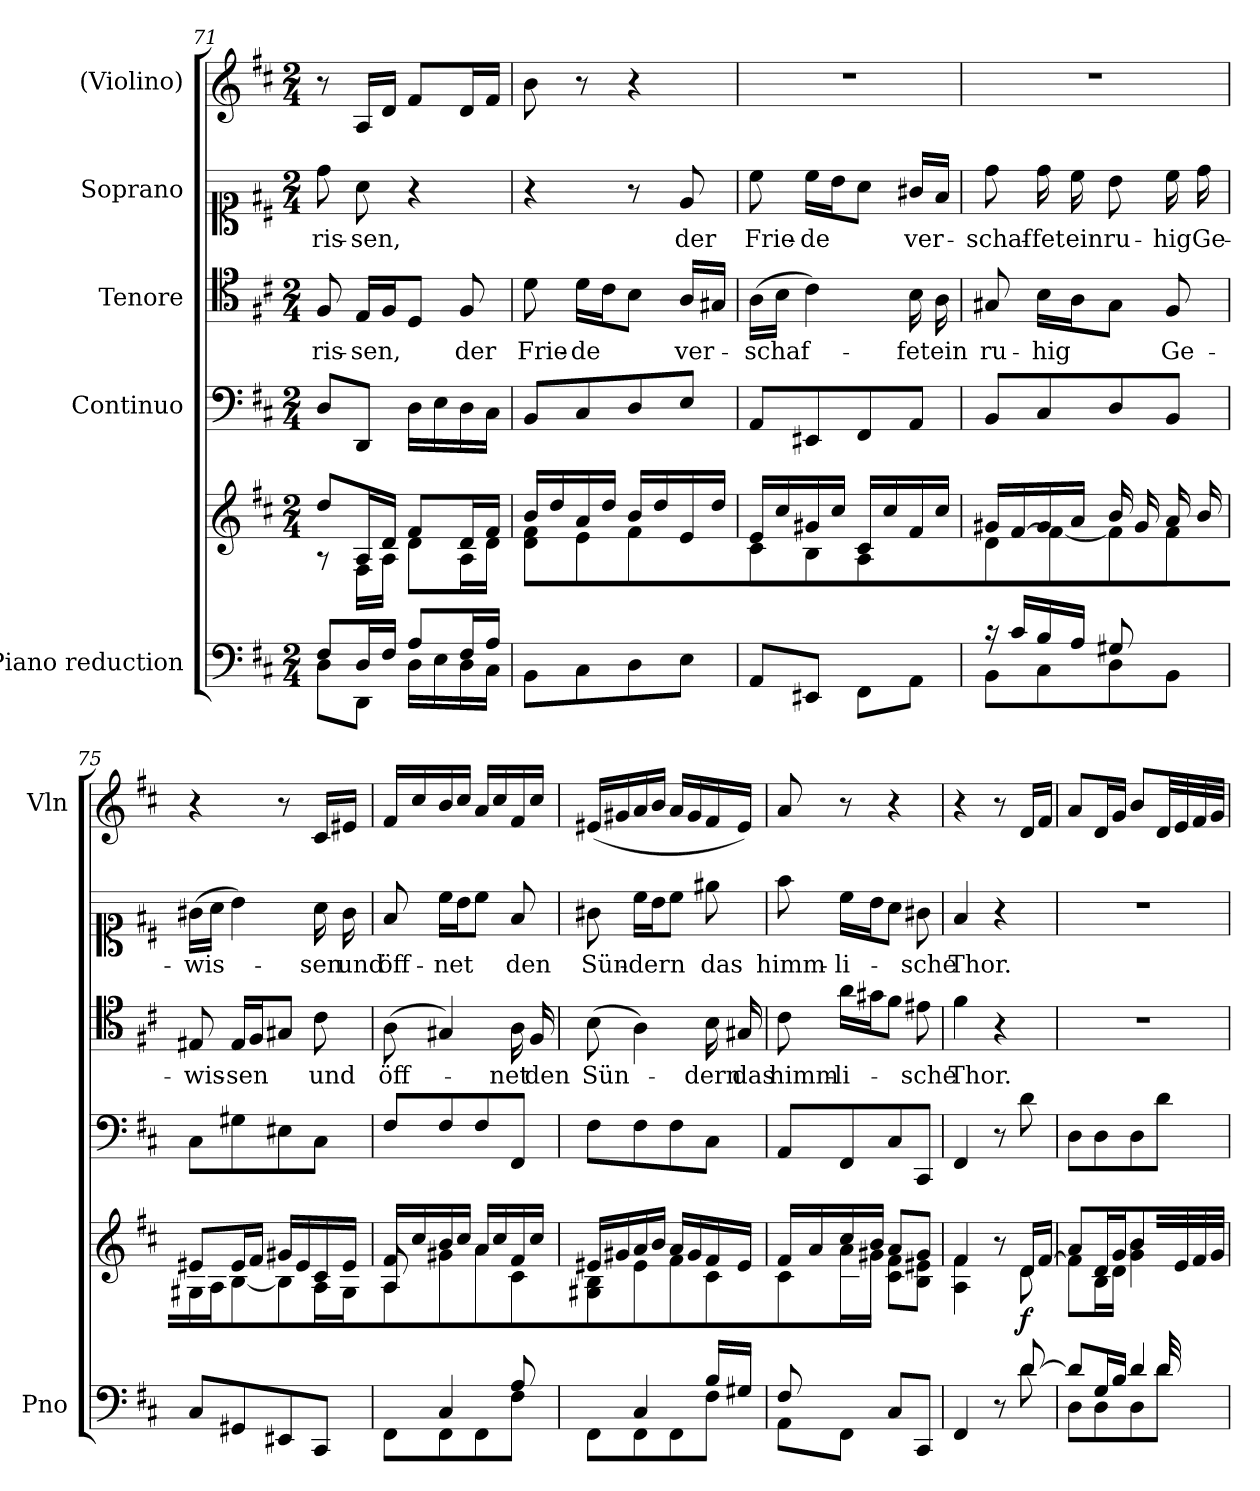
**kern	**kern	**dynam	**kern	**dynam	**kern	**text	**kern	**text	**kern	**dynam
*part5	*part5	*part5	*part4	*part4	*part3	*part3	*part2	*part2	*part1	*part1
*staff6	*staff5	*staff5/6	*staff4	*staff4	*staff3	*staff3	*staff2	*staff2	*staff1	*staff1
*I"Piano reduction	*	*	*I"Continuo	*	*I"Tenore	*	*I"Soprano	*	*I"(Violino)	*
*I'Pno	*	*	*	*	*	*	*	*	*I'Vln	*
*clefF4	*clefG2	*	*clefF4	*	*clefC4	*	*clefC1	*	*clefG2	*
*k[f#c#]	*k[f#c#]	*	*k[f#c#]	*	*k[f#c#]	*	*k[f#c#]	*	*k[f#c#]	*
*M2/4	*M2/4	*	*M2/4	*	*M2/4	*	*M2/4	*	*M2/4	*
=71	=71	=71	=71	=71	=71	=71	=71	=71	=71	=71
*^	*^	*	*	*	*	*	*	*	*	*
!	!	!	!	!	!	!	!	!LO:LY:b	!	!LO:LY:b	!	!
8F#/L	8D\L	8dd/L	8r	.	8D/L	.	8F#/	-ris-	8dd\	-ris-	8r	.
!	!	!	!	!	!	!	!	!LO:LY:b	!	!LO:LY:b	!	!LO:DY:b
16D/L	8DD\J	16A/L	16F#\LL	.	8DD/J	.	16E/LL	-sen,	8a\	-sen,	16A/LL	other-dynamics
16F#/JJ	.	16d/JJ	16A\JJ	.	.	.	16F#/J	.	.	.	16d/JJ	.
8A/L	16D\LL	8f#/L	8d\L	.	16D\LL	.	8D/J	.	4r	.	8f#/L	.
.	16E\	.	.	.	16E\	.	.	.	.	.	.	.
!	!	!	!	!	!	!	!	!LO:LY:b	!	!	!	!
16F#/L	16D\	16d/L	16A\L	.	16D\	.	8F#/	der	.	.	16d/L	.
16A/JJ	16C#\JJ	16f#/JJ	16d\JJ	.	16C#\JJ	.	.	.	.	.	16f#/JJ	.
=72	=72	=72	=72	=72	=72	=72	=72	=72	=72	=72	=72	=72
!	!	!	!	!	!	!	!	!LO:LY:b	!	!	!	!
4.ryy	8BB\L	16b/LL	8d\ 8f#\L	.	8BB/L	.	8d\	Frie-	4r	.	8b\	.
.	.	16dd/	.	.	.	.	.	.	.	.	.	.
!	!	!	!	!	!	!	!	!LO:LY:b	!	!	!	!
.	8C#\	16a/	8e\	.	8C#/	.	16d\LL	-de	.	.	8r	.
.	.	16dd/JJ	.	.	.	.	16c#\J	.	.	.	.	.
.	8D\	16b/LL	8f#\	.	8D/	.	8B\J	.	8r	.	4r	.
.	.	16dd/	.	.	.	.	.	.	.	.	.	.
!	!	!	!	!	!	!	!	!LO:LY:b	!	!LO:LY:b	!	!
16A/L	8E\J	16e/	8ryy	.	8E/J	.	16A/LL	ver-	8e/	der	.	.
16G#X/JJ	.	16dd/JJ	.	.	.	.	16G#X/JJ	.	.	.	.	.
=73	=73	=73	=73	=73	=73	=73	=73	=73	=73	=73	=73	=73
!	!	!	!	!	!	!	!	!LO:LY:b	!	!LO:LY:b	!	!
4.ryy	8AA/L	16e/LL	8c#\L	.	8AA/L	.	(16A\LL	-schaf-	8cc#\	Frie-	2r	.
.	.	16cc#/	.	.	.	.	16B\JJ	.	.	.	.	.
!	!	!	!	!	!	!	!	!	!	!LO:LY:b	!	!
.	8EE#X/J	16g#X/	8B\	.	8EE#X/	.	4c#\)	.	16cc#\LL	-de	.	.
.	.	16cc#/JJ	.	.	.	.	.	.	16b\J	.	.	.
.	8FF#\L	16c#/LL	8A\	.	8FF#/	.	.	.	8a\J	.	.	.
.	.	16cc#/	.	.	.	.	.	.	.	.	.	.
!	!	!	!	!	!	!	!	!LO:LY:b	!	!LO:LY:b	!	!
16G#X/L	8AA\J	16f#/	8ryy	.	8AA/J	.	16B\	-fet	16g#X/LL	ver-	.	.
!	!	!	!	!	!	!	!	!LO:LY:b	!	!	!	!
16F#/JJ	.	16cc#/JJ	.	.	.	.	16A\	ein	16f#/JJ	.	.	.
=74	=74	=74	=74	=74	=74	=74	=74	=74	=74	=74	=74	=74
*	*	*	*^	*	*	*	*	*	*	*	*	*
!	!	!	!	!	!	!	!	!	!LO:LY:b	!	!LO:LY:b	!	!
16r	8BB\L	16g#X/LL	8d\L	4.ryy	.	8BB/L	.	8G#X/	ru-	8dd\	-schaf-	2r	.
16c#/LL	.	[<16f#/	.	.	.	.	.	.	.	.	.	.	.
!	!	!	!	!	!	!	!	!	!LO:LY:b	!	!LO:LY:b	!	!
16B/	8C#\	16g#/	8f#\_	.	.	8C#/	.	16B\LL	-hig	16dd\	-fet	.	.
!	!	!	!	!	!	!	!	!	!	!	!LO:LY:b	!	!
16A/JJ	.	16a/JJ	.	.	.	.	.	16A\J	.	16cc#\	ein	.	.
!	!	!	!	!	!	!	!	!	!	!	!LO:LY:b	!	!
8G#X/L	8D\	16b/LL	8f#\]	.	.	8D/	.	8G#\J	.	8b\	ru-	.	.
.	.	16g#/	.	.	.	.	.	.	.	.	.	.	.
!	!	!	!	!	!	!	!	!	!LO:LY:b	!	!LO:LY:b	!	!
8ryy	8BB\J	16a/	8f#\J	8d\J	.	8BB/J	.	8F#/	Ge-	16cc#\	-hig	.	.
!	!	!	!	!	!	!	!	!	!	!	!LO:LY:b	!	!
.	.	16b/JJ	.	.	.	.	.	.	.	16dd\	Ge-	.	.
*v	*v	*	*	*	*	*	*	*	*	*	*	*	*
*	*	*v	*v	*	*	*	*	*	*	*	*	*
=75	=75	=75	=75	=75	=75	=75	=75	=75	=75	=75	=75
!	!	!	!	!	!	!	!LO:LY:b	!	!LO:LY:b	!	!
8C#/L	8e#X/L	16G#X\LL	.	8C#\L	.	8E#X/	-wis-	(16g#X\LL	-wis-	4r	.
.	.	16A\J	.	.	.	.	.	16a\JJ	.	.	.
!	!	!	!	!	!	!	!LO:LY:b	!	!	!	!
8GG#X/	16e#/L	[8B\J	.	8G#X\	.	16E#/LL	-sen	4b\)	.	.	.
.	16f#/JJ	.	.	.	.	16F#/J	.	.	.	.	.
8EE#X/	16g#X/LL	8B\L]	.	8E#X\	.	8G#X/J	.	.	.	8r	.
.	16e#/	.	.	.	.	.	.	.	.	.	.
!	!	!	!	!	!	!	!LO:LY:b	!	!LO:LY:b	!	!
8CC#/J	16c#/	16A\L	.	8C#\J	.	8c#\	und	16a\	-sen	16c#/LL	.
!	!	!	!	!	!	!	!	!	!LO:LY:b	!	!
.	16e#/JJ	16G#\JJ	.	.	.	.	.	16g#\	und	16e#X/JJ	.
!!LO:LB:g=z
=76	=76	=76	=76	=76	=76	=76	=76	=76	=76	=76	=76
*^	*	*^	*	*	*	*	*	*	*	*	*
!	!	!	!	!	!	!	!	!	!LO:LY:b	!	!LO:LY:b	!	!
8ryy	8FF#\L	16f#/LL	8A/L	8A/	.	8F#/L	.	(8A\	öff-	8f#/	öff-	16f#/LL	.
.	.	16cc#/	.	.	.	.	.	.	.	.	.	16cc#/	.
!	!	!	!	!	!	!	!	!	!	!	!LO:LY:b	!	!
4C#/	8FF#\	16b/	8g#X\	4.ryy	.	8F#/	.	4G#X/)	.	16cc#\LL	-net	16b/	.
.	.	16cc#/JJ	.	.	.	.	.	.	.	16b\J	.	16cc#/JJ	.
.	8FF#\	16a/LL	8a\	.	.	8F#/	.	.	.	8cc#\J	.	16a/LL	.
.	.	16cc#/	.	.	.	.	.	.	.	.	.	16cc#/	.
!	!	!	!	!	!	!	!	!	!LO:LY:b	!	!LO:LY:b	!	!
8A/	8F#\J	16f#/	8c#\J	.	.	8FF#/J	.	16A\	-net	8f#/	den	16f#/	.
!	!	!	!	!	!	!	!	!	!LO:LY:b	!	!	!	!
.	.	16cc#/JJ	.	.	.	.	.	16F#/	den	.	.	16cc#/JJ	.
*	*	*	*v	*v	*	*	*	*	*	*	*	*	*
=77	=77	=77	=77	=77	=77	=77	=77	=77	=77	=77	=77	=77
!	!	!	!	!	!	!	!	!LO:LY:b	!	!LO:LY:b	!	!
8ryy	8FF#\L	16e#X/LL	8G#X\ 8B\	.	8F#\L	.	(8B\	Sün-	8g#X\	Sün-	(16e#X/LL	.
.	.	16g#X/	.	.	.	.	.	.	.	.	16g#X/	.
!	!	!	!	!	!	!	!	!	!	!LO:LY:b	!	!
4C#/	8FF#\	16a/	8e#\L	.	8F#\	.	4A\)	.	16cc#\LL	-dern	16a/	.
.	.	16b/JJ	.	.	.	.	.	.	16b\J	.	16b/JJ	.
.	8FF#\	16a/LL	8f#\	.	8F#\	.	.	.	8cc#\J	.	16a/LL	.
.	.	16g#/	.	.	.	.	.	.	.	.	16g#/	.
!	!	!	!	!	!	!	!	!LO:LY:b	!	!LO:LY:b	!	!
16B/LL	8F#\J	16f#/	8c#\J	.	8C#\J	.	16B\	-dern	8ee#X\	das	16f#/	.
!	!	!	!	!	!	!	!	!LO:LY:b	!	!	!	!
16G#X/JJ	.	16e#/JJ	.	.	.	.	16G#X/	das	.	.	16e#/JJ)	.
=78	=78	=78	=78	=78	=78	=78	=78	=78	=78	=78	=78	=78
*	*	*	*^	*	*	*	*	*	*	*	*	*
!	!	!	!	!	!	!	!	!	!LO:LY:b	!	!LO:LY:b	!	!
8F#/L	8AA\L	16f#/LL	8c#\L	8ryy	.	8AA/L	.	8c#\	himm-	8ff#\	himm-	8a/	.
.	.	16a/	.	.	.	.	.	.	.	.	.	.	.
!	!	!	!	!	!	!	!	!	!LO:LY:b	!	!LO:LY:b	!	!
8ryy	8FF#\J	16cc#/	16a\L	8c#\J	.	8FF#/	.	16a\LL	-li-	16cc#\LL	-li-	8r	.
.	.	16b/JJ	16g#X\JJ	.	.	.	.	16g#X\J	.	16b\J	.	.	.
4ryy	8C#/L	8a/L	8c#\ 8f#\L	4ryy	.	8C#/	.	8f#\J	.	8a\J	.	4r	.
!	!	!	!	!	!	!	!	!	!LO:LY:b	!	!LO:LY:b	!	!
.	8CC#/J	8g#/J	8B\ 8e#X\J	.	.	8CC#/J	.	8e#X\	-sche	8g#X\	-sche	.	.
*	*	*	*v	*v	*	*	*	*	*	*	*	*	*
=79	=79	=79	=79	=79	=79	=79	=79	=79	=79	=79	=79	=79
!	!	!	!	!	!	!	!	!LO:LY:b	!	!LO:LY:b	!	!
4FF#/	4ryy	4f#/	4A\ 4f#\	.	4FF#/	.	4f#\	Thor.	4f#/	Thor.	4r	.
8r	8ryy	8r	8ryy	.	8r	.	4r	.	4r	.	8r	.
!	!	!	!	!LO:DY:b	!	!LO:DY:a	!	!	!	!	!	!LO:DY:b
[8d/	8d\	16d/LL	8d\	f	8d\	other-dynamics	.	.	.	.	16d/LL	other-dynamics
.	.	[<16f#/JJ	.	.	.	.	.	.	.	.	16f#/JJ	.
=80	=80	=80	=80	=80	=80	=80	=80	=80	=80	=80	=80	=80
*	*^	*	*	*	*	*	*	*	*	*	*	*
4.ryy	8d/L]	8D\L	8a/L	8f#\L]	.	8D\L	.	2r	.	2r	.	8a/L	.
.	16G/L	8D\	16d/L	16B\L	.	8D\	.	.	.	.	.	16d/L	.
.	16B/JJ	.	16g/JJ	16d\JJ	.	.	.	.	.	.	.	16g/JJ	.
.	4d/	8D\	8b/L	4g\ 4b\	.	8D\	.	.	.	.	.	8b/L	.
32d/LL	.	8d\J	32ryy	.	.	8d\J	.	.	.	.	.	32d/LL	.
16.ryy	.	.	32e/	.	.	.	.	.	.	.	.	32e/	.
.	.	.	32f#/	.	.	.	.	.	.	.	.	32f#/	.
.	.	.	32g/JJJ	.	.	.	.	.	.	.	.	32g/JJJ	.
*v	*v	*v	*	*	*	*	*	*	*	*	*	*	*
*	*v	*v	*	*	*	*	*	*	*	*	*
=	=	=	=	=	=	=	=	=	=	=
*-	*-	*-	*-	*-	*-	*-	*-	*-	*-	*-
